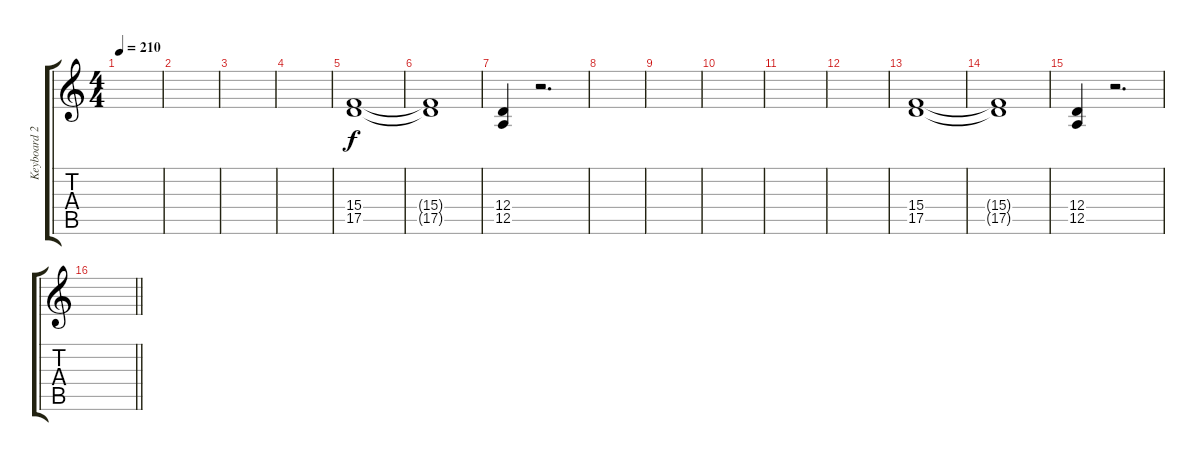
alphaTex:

\track ("Keyboard 2" "Keyboard 2") {instrument stringensemble1}
\staff {score tabs}
\tuning (E4 B3 G3 D3 A2 D2) {hide}
\ts (4 4)
\tempo 210
\clef g2
\ks c
|
|
|
|
(15.4 17.5).1{volume 13} |
(15.4{t} 17.5{t}).1 |
(12.4 12.5).4 r.2{d} |
|
|
|
|
|
(15.4 17.5).1{volume 13} |
(15.4{t} 17.5{t}).1 |
(12.4 12.5).4 r.2{d} |
\barLineRight lightlight
